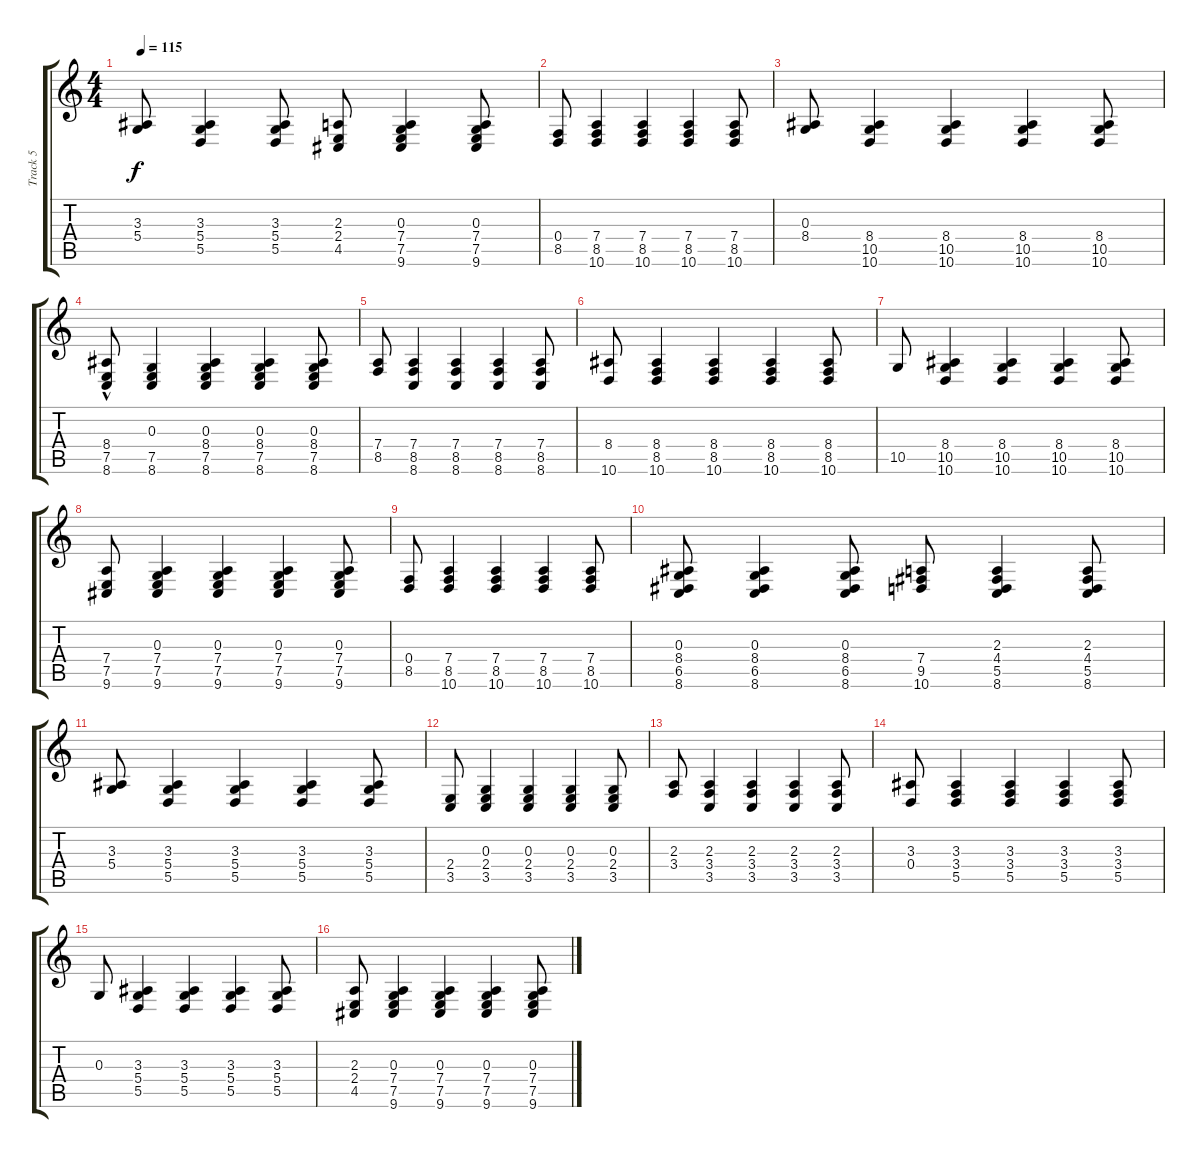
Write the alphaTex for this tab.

\track ("Track 5" "Track 5") {instrument acousticgrandpiano}
\staff {score tabs}
\tuning (E4 B3 G3 D3 A2 E2) {hide}
\ts (4 4)
\tempo 115
\clef g2
\ks c
(3.3 5.4).8{dy f} (3.3 5.4 5.5).4 (3.3 5.4 5.5).8 (2.3 2.4 4.5).8 (0.3 7.4 7.5 9.6).4 (0.3 7.4 7.5 9.6).8 |
(0.4 8.5).8 (7.4 8.5 10.6).4 (7.4 8.5 10.6).4 (7.4 8.5 10.6).4 (7.4 8.5 10.6).8 |
(0.3 8.4).8 (8.4 10.5 10.6).4 (8.4 10.5 10.6).4 (8.4 10.5 10.6).4 (8.4 10.5 10.6).8 |
(8.4{hac} 7.5 8.6).8 (0.3 7.5 8.6).4 (0.3 8.4 7.5 8.6).4 (0.3 8.4 7.5 8.6).4 (0.3 8.4 7.5 8.6).8 |
(7.4 8.5).8 (7.4 8.5 8.6).4 (7.4 8.5 8.6).4 (7.4 8.5 8.6).4 (7.4 8.5 8.6).8 |
(8.4 10.6).8 (8.4 8.5 10.6).4 (8.4 8.5 10.6).4 (8.4 8.5 10.6).4 (8.4 8.5 10.6).8 |
10.5.8 (8.4 10.5 10.6).4 (8.4 10.5 10.6).4 (8.4 10.5 10.6).4 (8.4 10.5 10.6).8 |
(7.4 7.5 9.6).8 (0.3 7.4 7.5 9.6).4 (0.3 7.4 7.5 9.6).4 (0.3 7.4 7.5 9.6).4 (0.3 7.4 7.5 9.6).8 |
(0.4 8.5).8 (7.4 8.5 10.6).4 (7.4 8.5 10.6).4 (7.4 8.5 10.6).4 (7.4 8.5 10.6).8 |
(0.3 8.4 6.5 8.6).8 (0.3 8.4 6.5 8.6).4 (0.3 8.4 6.5 8.6).8 (7.4 9.5 10.6).8 (2.3 4.4 5.5 8.6).4 (2.3 4.4 5.5 8.6).8 |
(3.3 5.4).8 (3.3 5.4 5.5).4 (3.3 5.4 5.5).4 (3.3 5.4 5.5).4 (3.3 5.4 5.5).8 |
(2.4 3.5).8 (0.3 2.4 3.5).4 (0.3 2.4 3.5).4 (0.3 2.4 3.5).4 (0.3 2.4 3.5).8 |
(2.3 3.4).8 (2.3 3.4 3.5).4 (2.3 3.4 3.5).4 (2.3 3.4 3.5).4 (2.3 3.4 3.5).8 |
(3.3 0.4).8 (3.3 3.4 5.5).4 (3.3 3.4 5.5).4 (3.3 3.4 5.5).4 (3.3 3.4 5.5).8 |
0.3.8 (3.3 5.4 5.5).4 (3.3 5.4 5.5).4 (3.3 5.4 5.5).4 (3.3 5.4 5.5).8 |
(2.3 2.4 4.5).8 (0.3 7.4 7.5 9.6).4 (0.3 7.4 7.5 9.6).4 (0.3 7.4 7.5 9.6).4 (0.3 7.4 7.5 9.6).8
